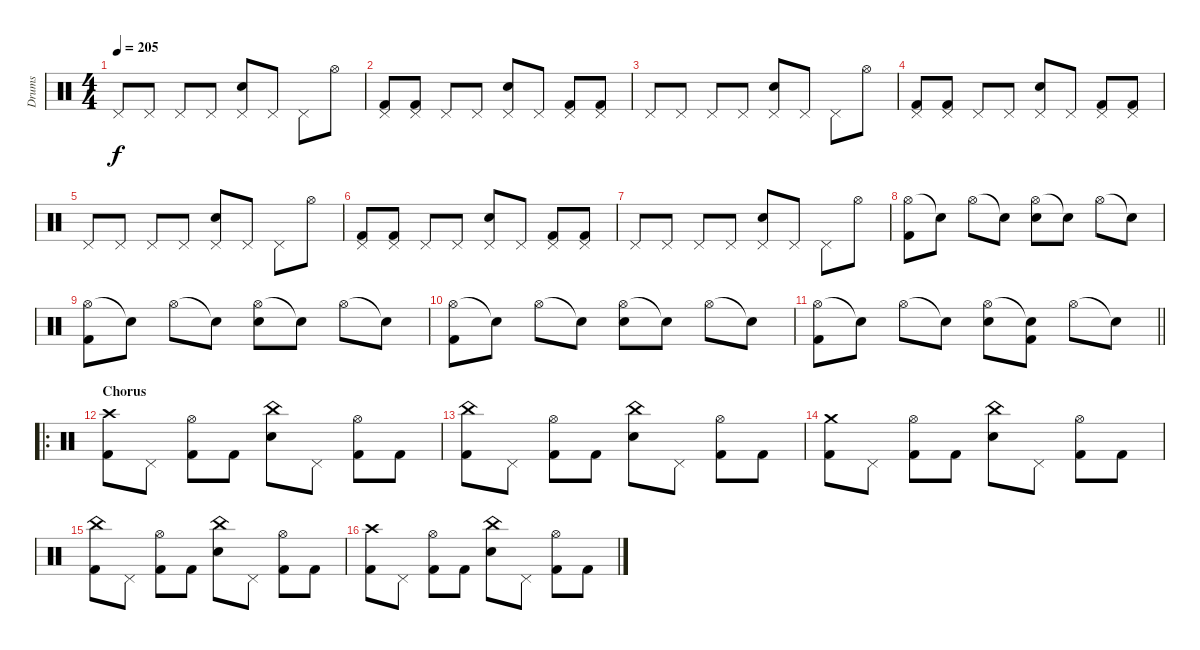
\track ("Drums" "Drums") {instrument percussion}
\staff {score}
\articulation defaults
\ts (4 4)
\tempo 205
\clef neutral
\ks c "Pedal Hi-Hat (hit)".8{dy f} "Pedal Hi-Hat (hit)".8 "Pedal Hi-Hat (hit)".8 "Pedal Hi-Hat (hit)".8
("Pedal Hi-Hat (hit)" "Electric Snare (hit)").8 "Pedal Hi-Hat (hit)".8 "Pedal Hi-Hat (hit)".8 "Hi-Hat (open)".8 |
("Pedal Hi-Hat (hit)" "Kick (hit) 2").8 ("Pedal Hi-Hat (hit)" "Kick (hit) 2").8 "Pedal Hi-Hat (hit)".8 "Pedal Hi-Hat (hit)".8 ("Pedal Hi-Hat (hit)" "Electric Snare (hit)").8 "Pedal Hi-Hat (hit)".8 ("Pedal Hi-Hat (hit)" "Kick (hit) 2").8 ("Pedal Hi-Hat (hit)" "Kick (hit) 2").8 |
"Pedal Hi-Hat (hit)".8 "Pedal Hi-Hat (hit)".8 "Pedal Hi-Hat (hit)".8 "Pedal Hi-Hat (hit)".8 ("Pedal Hi-Hat (hit)" "Electric Snare (hit)").8 "Pedal Hi-Hat (hit)".8 "Pedal Hi-Hat (hit)".8 "Hi-Hat (open)".8 |
("Pedal Hi-Hat (hit)" "Kick (hit) 2").8 ("Pedal Hi-Hat (hit)" "Kick (hit) 2").8 "Pedal Hi-Hat (hit)".8 "Pedal Hi-Hat (hit)".8 ("Pedal Hi-Hat (hit)" "Electric Snare (hit)").8 "Pedal Hi-Hat (hit)".8 ("Pedal Hi-Hat (hit)" "Kick (hit) 2").8 ("Pedal Hi-Hat (hit)" "Kick (hit) 2").8 |
"Pedal Hi-Hat (hit)".8 "Pedal Hi-Hat (hit)".8 "Pedal Hi-Hat (hit)".8 "Pedal Hi-Hat (hit)".8 ("Pedal Hi-Hat (hit)" "Electric Snare (hit)").8 "Pedal Hi-Hat (hit)".8 "Pedal Hi-Hat (hit)".8 "Hi-Hat (open)".8 |
("Pedal Hi-Hat (hit)" "Kick (hit) 2").8 ("Pedal Hi-Hat (hit)" "Kick (hit) 2").8 "Pedal Hi-Hat (hit)".8 "Pedal Hi-Hat (hit)".8 ("Pedal Hi-Hat (hit)" "Electric Snare (hit)").8 "Pedal Hi-Hat (hit)".8 ("Pedal Hi-Hat (hit)" "Kick (hit) 2").8 ("Pedal Hi-Hat (hit)" "Kick (hit) 2").8 |
"Pedal Hi-Hat (hit)".8 "Pedal Hi-Hat (hit)".8 "Pedal Hi-Hat (hit)".8 "Pedal Hi-Hat (hit)".8 ("Pedal Hi-Hat (hit)" "Electric Snare (hit)").8 "Pedal Hi-Hat (hit)".8 "Pedal Hi-Hat (hit)".8 "Hi-Hat (open)".8 |
("Hi-Hat (open)" "Kick (hit) 2").8 "Snare (hit)"{t}.8 "Hi-Hat (open)".8 "Snare (hit)"{t}.8 ("Hi-Hat (open)" "Electric Snare (hit)").8 "Snare (hit)"{t}.8 "Hi-Hat (open)".8 "Snare (hit)"{t}.8 |
("Hi-Hat (open)" "Kick (hit) 2").8 "Snare (hit)"{t}.8 "Hi-Hat (open)".8 "Snare (hit)"{t}.8 ("Hi-Hat (open)" "Electric Snare (hit)").8 "Snare (hit)"{t}.8 "Hi-Hat (open)".8 "Snare (hit)"{t}.8 |
("Hi-Hat (open)" "Kick (hit) 2").8 "Snare (hit)"{t}.8 "Hi-Hat (open)".8 "Snare (hit)"{t}.8 ("Hi-Hat (open)" "Electric Snare (hit)").8 "Snare (hit)"{t}.8 "Hi-Hat (open)".8 "Snare (hit)"{t}.8 |
\barLineRight lightlight
("Hi-Hat (open)" "Kick (hit) 2").8 "Snare (hit)"{t}.8 "Hi-Hat (open)".8 "Snare (hit)"{t}.8 ("Hi-Hat (open)" "Electric Snare (hit)").8 ("Snare (hit)"{t} "Kick (hit) 2").8 "Hi-Hat (open)".8 "Snare (hit)"{t}.8 |
\ro
\section ("" "Chorus")
("Crash high (hit)" "Kick (hit) 2").8 "Pedal Hi-Hat (hit)".8 ("Hi-Hat (open)" "Kick (hit) 2").8 "Kick (hit) 2".8 ("China (hit)" "Electric Snare (hit)").8 "Pedal Hi-Hat (hit)".8 ("Hi-Hat (open)" "Kick (hit) 2").8 "Kick (hit) 2".8 |
("China (hit)" "Kick (hit) 2").8 "Pedal Hi-Hat (hit)".8 ("Hi-Hat (open)" "Kick (hit) 2").8 "Kick (hit) 2".8 ("China (hit)" "Electric Snare (hit)").8 "Pedal Hi-Hat (hit)".8 ("Hi-Hat (open)" "Kick (hit) 2").8 "Kick (hit) 2".8 |
("Crash medium (hit)" "Kick (hit) 2").8 "Pedal Hi-Hat (hit)".8 ("Hi-Hat (open)" "Kick (hit) 2").8 "Kick (hit) 2".8 ("China (hit)" "Electric Snare (hit)").8 "Pedal Hi-Hat (hit)".8 ("Hi-Hat (open)" "Kick (hit) 2").8 "Kick (hit) 2".8 |
("China (hit)" "Kick (hit) 2").8 "Pedal Hi-Hat (hit)".8 ("Hi-Hat (open)" "Kick (hit) 2").8 "Kick (hit) 2".8 ("China (hit)" "Electric Snare (hit)").8 "Pedal Hi-Hat (hit)".8 ("Hi-Hat (open)" "Kick (hit) 2").8 "Kick (hit) 2".8 |
("Crash high (hit)" "Kick (hit) 2").8 "Pedal Hi-Hat (hit)".8 ("Hi-Hat (open)" "Kick (hit) 2").8 "Kick (hit) 2".8 ("China (hit)" "Electric Snare (hit)").8 "Pedal Hi-Hat (hit)".8 ("Hi-Hat (open)" "Kick (hit) 2").8 "Kick (hit) 2".8
